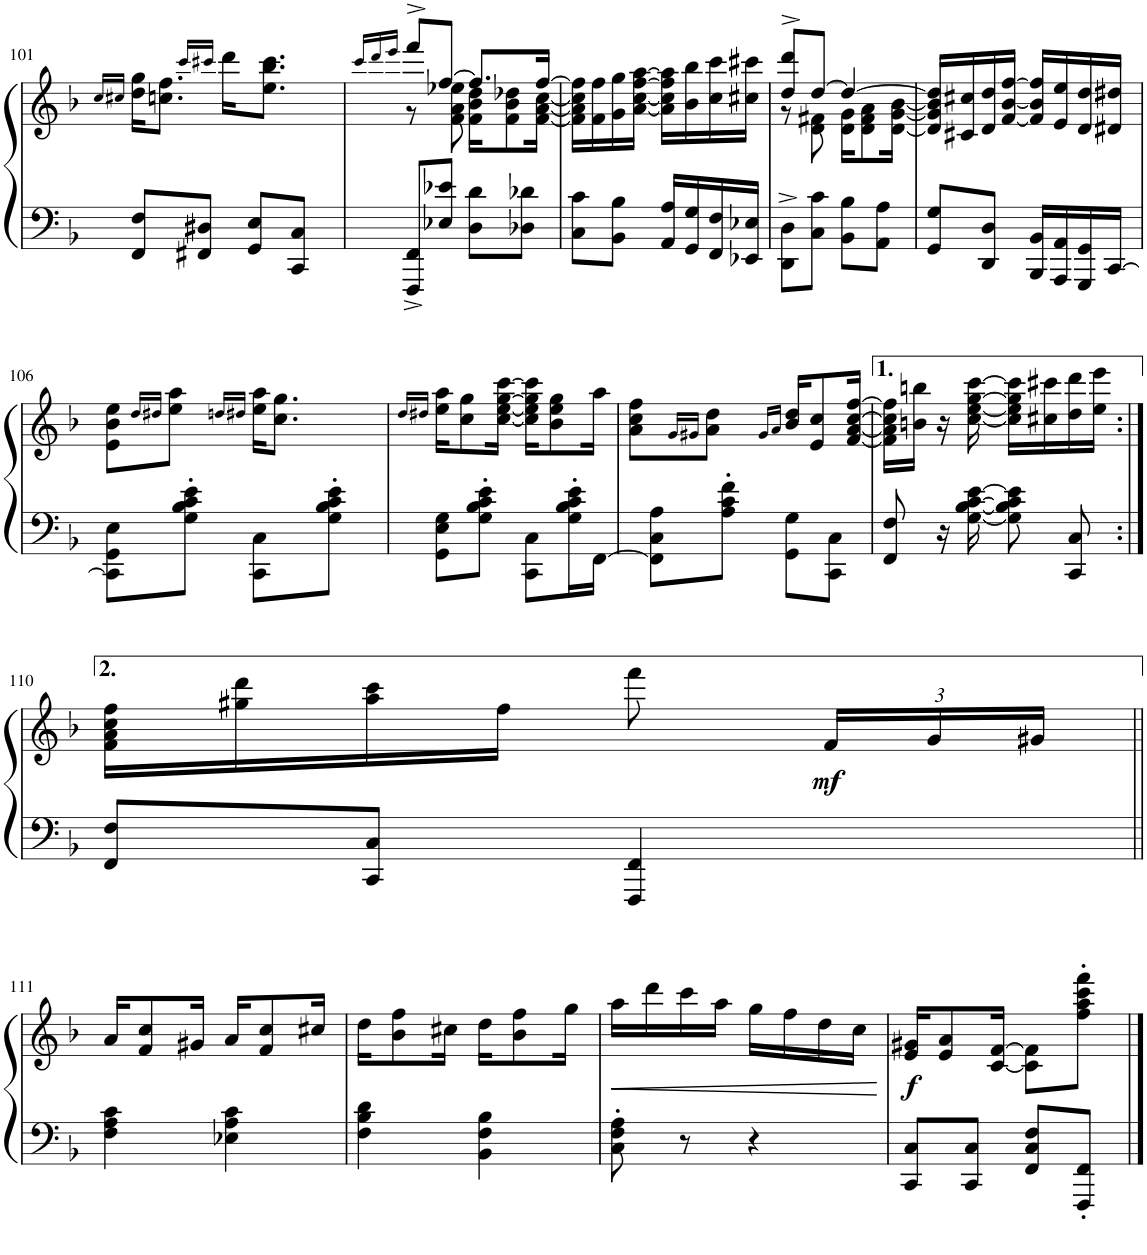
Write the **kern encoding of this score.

**kern	**kern	**dynam
*part1	*part1	*part1
*staff2	*staff1	*staff1/2
*I"P1	*	*
!!LO:PB:g=z
*clefF4	*clefG2	*
*k[b-]	*k[b-]	*
*F:	*F:	*
*M2/4	*M2/4	*
=101	=101	=101
.	16qcc/LL	.
.	16qcc#X/JJ	.
*	*^	*
8FF/ 8F/L	16dd\ 16gg\KL	16dd! 16gg!KL	.
.	8.ccn\ 8.ff\J	8cc! 8ff!J	.
8FF#X/ 8D#X/J	.	.	.
.	.	32ryy	.
.	.	64ccc!LLLL	.
.	.	64ccc#X!JJJJ	.
.	16qcccn/LL	.	.
.	16qccc#X/JJ	.	.
8GG/ 8E/L	16ddd\KL	16ddd!KL	.
.	8.ee\ 8.bb-\ 8.ccc#\J	8ee! 8bb-! 8cccn!J	.
8CC/ 8C/J	.	.	.
.	.	64ryy	.
.	.	64ccc!LLLL	.
.	.	64ddd!	.
.	.	64eee!JJJJ	.
*	*v	*v	*
=102	=102	=102
.	16qccc/LL	.
.	16qddd/	.
.	16qeee/JJ	.
*	*^	*
*	*	*^	*
8FFF/^ 8FF/^L	8fff^/L	8r	8fff	.
8E-X/ 8e-X/J	[8ff/J	8f\ 8a\ 8ee-X\	4.ryy	.
8D\ 8d\L	8.ff/L]	16f\ 16b-\ 16dd\KL	.	.
.	.	8f\ 8b-\ 8dd-X\	.	.
8D-X\ 8d-X\J	.	.	.	.
.	[16ff/Jk	[16f\ [16a\ [16cc\Jk	.	.
*	*v	*v	*v	*
=103	=103	=103
8C\ 8c\L	16f\] 16a\] 16cc\] 16ff\]LL	.
.	16f\ 16ff\	.
8BB-\ 8B-\J	16g\ 16gg\	.
.	[16a\ [16cc\ [16ff\ [16aa\JJ	.
16AA/ 16A/LL	16a\] 16cc\] 16ff\] 16aa\]LL	.
16GG/ 16G/	16b-\ 16bb-\	.
16FF/ 16F/	16cc\ 16ccc\	.
16EE-X/ 16E-X/JJ	16cc#X\ 16ccc#X\JJ	.
=104	=104	=104
*	*^	*
8DD\^ 8D\^L	8dd/^ 8ddd/^L	8r	.
8C\ 8c\J	[8dd/J	8d\ 8f#X\	.
8BB-\ 8B-\L	4dd/_	16d\ 16g\KL	.
.	.	8d\ 8f#\ 8a\	.
8AA\ 8A\J	.	.	.
.	.	[16d\ [16g\ [16b-\Jk	.
*	*v	*v	*
=105	=105	=105
8GG/ 8G/L	16d/] 16g/] 16b-/] 16dd/]LL	.
.	16c#X/ 16cc#X/	.
8DD/ 8D/J	16d/ 16dd/	.
.	[16f/ [16b-/ [16ff/JJ	.
16BBB-/ 16BB-/LL	16f/] 16b-/] 16ff/]LL	.
16AAA/ 16AA/	16e/ 16ee/	.
16GGG/ 16GG/	16d/ 16dd/	.
[16CC/JJ	16d#X/ 16dd#X/JJ	.
!!LO:LB:g=z
=106	=106	=106
*	*^	*
8CC\] 8GG\ 8E\L	8e\ 8b-\ 8ee\L	16.e! 16.b-! 16.ee!LL	.
.	.	64dd!LL	.
.	.	64dd#X!JJ	.
.	16qddn/LL	.	.
.	16qdd#X/JJ	.	.
8G\' 8B-\' 8c\' 8e\'J	8ee\ 8aa\J	16.ee 16.aa	.
.	.	64ddn!LL	.
.	.	64dd#X!JJJJ	.
.	16qddn/LL	.	.
.	16qdd#X/JJ	.	.
8CC\ 8C\L	16ee\ 16aa\KL	16ee 16aaKL	.
.	8.cc\ 8.gg\J	8cc 8ggJ	.
8G\' 8B-\' 8c\' 8e\'J	.	.	.
.	.	32ryy	.
.	.	64ddnLLLL	.
.	.	64dd#XJJJJ	.
=107	=107	=107	=107
.	16qdd/LL	.	.
.	16qdd#X/JJ	.	.
8GG\ 8E\ 8G\L	16ee\ 16aa\KL	16ee 16aa	.
.	8cc\ 8gg\	4..ryy	.
8G\' 8B-\' 8c\' 8e\'J	.	.	.
.	[16cc\ [16ee\ [16gg\ [16ccc\Jk	.	.
8CC\ 8C\L	16cc\] 16ee\] 16gg\] 16ccc\]KL	.	.
.	8b-\ 8ee\ 8gg\	.	.
16G\' 16B-\' 16c\' 16e\'L	.	.	.
[16FF\JJ	16aa\Jk	.	.
=108	=108	=108	=108
8FF\] 8C\ 8A\L	8a\ 8cc\ 8ff\L	16.a! 16.cc! 16.ff!LL	.
.	.	64g!LL	.
.	.	64g#X!JJ	.
.	16qgn/LL	.	.
.	16qg#X/JJ	.	.
8A\' 8c\' 8f\'J	8a\ 8dd\J	16.a 16.dd	.
.	.	64gnLL	.
.	.	64aJJJJ	.
.	16qg/LL	.	.
.	16qa/JJ	.	.
8GG\ 8G\L	16b-/ 16dd/KL	16b- 16ddKL	.
.	8e/ 8cc/	8e 8ccJ	.
8CC\ 8C\J	.	.	.
.	[16f/ [16a/ [16cc/ [16ff/Jk	16ryy	.
*	*v	*v	*
=109	=109	=109
8FF/ 8F/	16f\] 16a\] 16cc\] 16ff\]LL	.
.	16bn\ 16bbn\JJ	.
16r	16r	.
[16G\ [16B-\ [16c\ [16e\	[16cc\ [16ee\ [16gg\ [16ccc\	.
8G\] 8B-\] 8c\] 8e\]	16cc\] 16ee\] 16gg\] 16ccc\]LL	.
.	16cc#X\ 16ccc#X\	.
8CC/ 8C/	16dd\ 16ddd\	.
.	16ee\ 16eee\JJ	.
!!LO:LB:g=z
=110:|!	=110:|!	=110:|!
8FF/ 8F/L	16f\ 16a\ 16cc\ 16ff\LL	.
.	16gg#X\ 16ddd\	.
8CC/ 8C/J	16aa\ 16ccc\	.
.	16ff\JJ	.
4FFF/ 4FF/	8fff\	.
*	*Xbrackettup	*
!	!	!LO:DY:b
.	24f/LL	mf
.	24g/	.
.	24g#X/JJ	.
!!LO:LB:g=z
=111||	=111||	=111||
4F\ 4A\ 4c\	16a/KL	.
.	8f/ 8cc/	.
.	16g#X/Jk	.
4E-X\ 4A\ 4c\	16a/KL	.
.	8f/ 8cc/	.
.	16cc#X/Jk	.
=112	=112	=112
4F\ 4B-\ 4d\	16dd\KL	.
.	8b-\ 8ff\	.
.	16cc#X\Jk	.
4BB-\ 4F\ 4B-\	16dd\KL	.
.	8b-\ 8ff\	.
.	16gg\Jk	.
=113	=113	=113
!	!	!LO:HP:b
8C\' 8F\' 8A\'	16aa\LL	<
.	16ddd\	.
8r	16ccc\	.
.	16aa\JJ	.
4r	16gg\LL	.
.	16ff\	.
.	16dd\	.
.	16cc\JJ	.
.	.	[
=114	=114	=114
!	!	!LO:DY:b
8CC/ 8C/L	16e/ 16g#X/KL	f
.	8e/ 8a/	.
8CC/ 8C/J	.	.
.	[16c/ [16f/Jk	.
8FF/ 8C/ 8F/L	8c\] 8f\]L	.
8FFF/' 8FF/'J	8ff\' 8aa\' 8ccc\' 8fff\'J	.
==	==	==
*-	*-	*-
